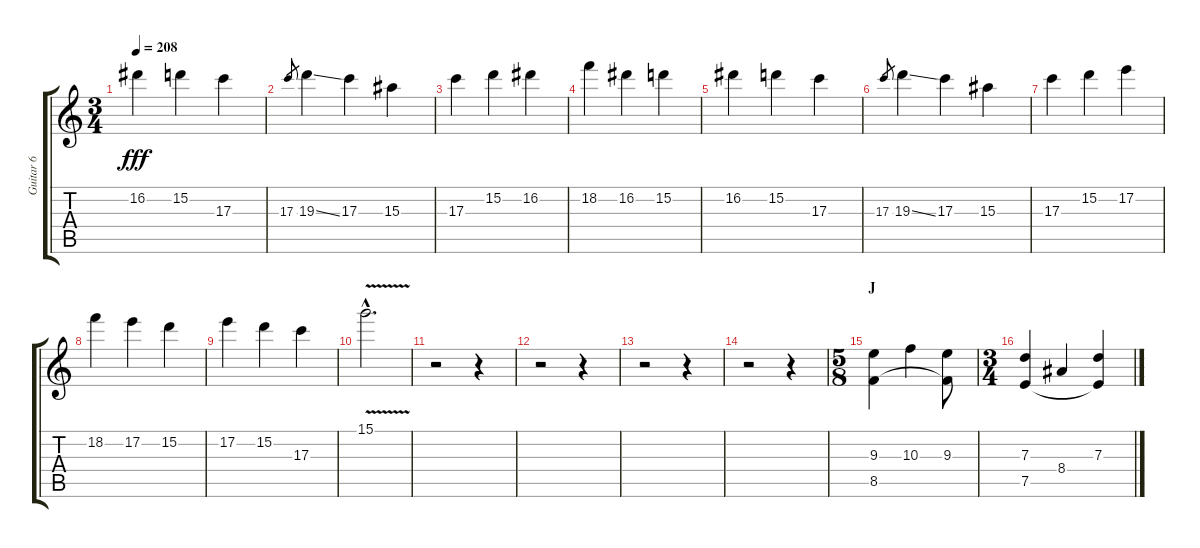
\track ("Guitar 6" "Guitar 6") {instrument acousticguitarsteel}
\staff {score tabs}
\tuning (E4 B3 G3 D3 A2 E2) {hide}
\ts (3 4)
\tempo 208
\clef g2
\ks c
16.2.4{dy fff} 15.2.4 17.3.4 |
17.3.8{gr} 19.3{ss}.4 17.3.4 15.3.4 |
17.3.4 15.2.4 16.2.4 |
18.2.4 16.2.4 15.2.4 |
16.2.4 15.2.4 17.3.4 |
17.3.8{gr} 19.3{ss}.4 17.3.4 15.3.4 |
17.3.4 15.2.4 17.2.4 |
18.2.4 17.2.4 15.2.4 |
17.2.4 15.2.4 17.3.4 |
15.1{v hac}.2{d} |
r.2 r.4 |
r.2 r.4 |
r.2 r.4 |
r.2 r.4 |
\ts (5 8)
\section ("" "J")
(9.3 8.5).4 10.3.4 (9.3 8.5{t}).8 |
\ts (3 4)
(7.3 7.5).4 8.4.4 (7.3 7.5{t}).4
